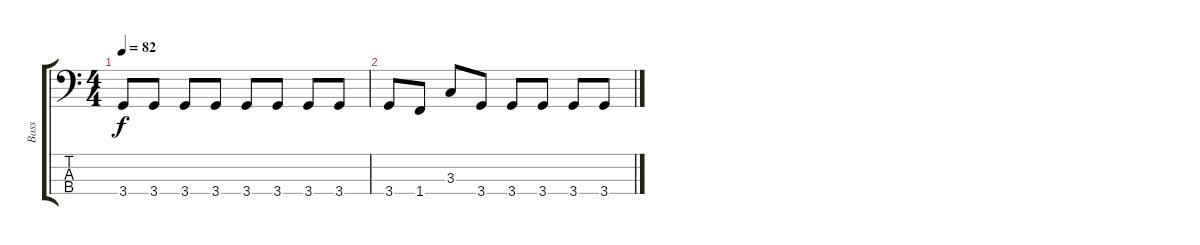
\track ("Bass" "Bass") {instrument acousticbass}
\staff {score tabs}
\tuning (G2 D2 A1 E1) {hide}
\ts (4 4)
\tempo 82
\clef f4
\ks c
3.4.8{dy f} 3.4.8 3.4.8 3.4.8 3.4.8 3.4.8 3.4.8 3.4.8 |
3.4.8 1.4.8 3.3.8 3.4.8 3.4.8 3.4.8 3.4.8 3.4.8
